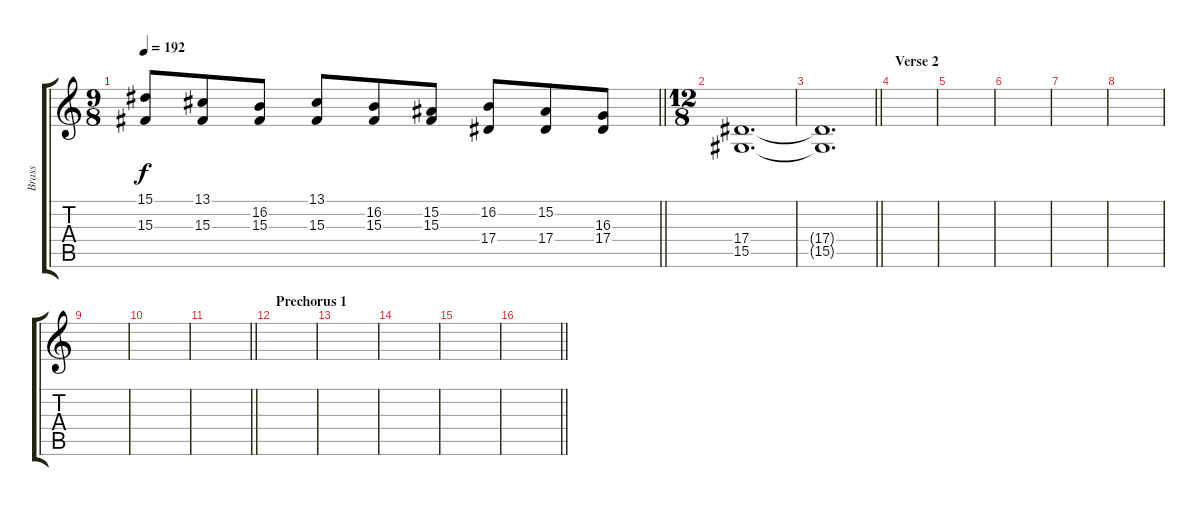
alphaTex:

\track ("Brass" "Brass") {instrument brasssection}
\staff {score tabs}
\tuning (C4 G3 Eb3 Bb2 F2 C2) {hide}
\ts (9 8)
\tempo 192
\clef g2
\barLineRight lightlight
\ks c
(15.1 15.3).8{dy f} (13.1 15.3).8 (16.2 15.3).8 (13.1 15.3).8 (16.2 15.3).8 (15.2 15.3).8 (16.2 17.4).8 (15.2 17.4).8 (16.3 17.4).8 |
\ts (12 8)
(17.4 15.5).1{d} |
\barLineRight lightlight
(17.4{t} 15.5{t}).1{d} |
\section ("" "Verse 2")
|
|
|
|
|
|
|
\barLineRight lightlight
|
\section ("" "Prechorus 1")
|
|
|
|
\barLineRight lightlight
